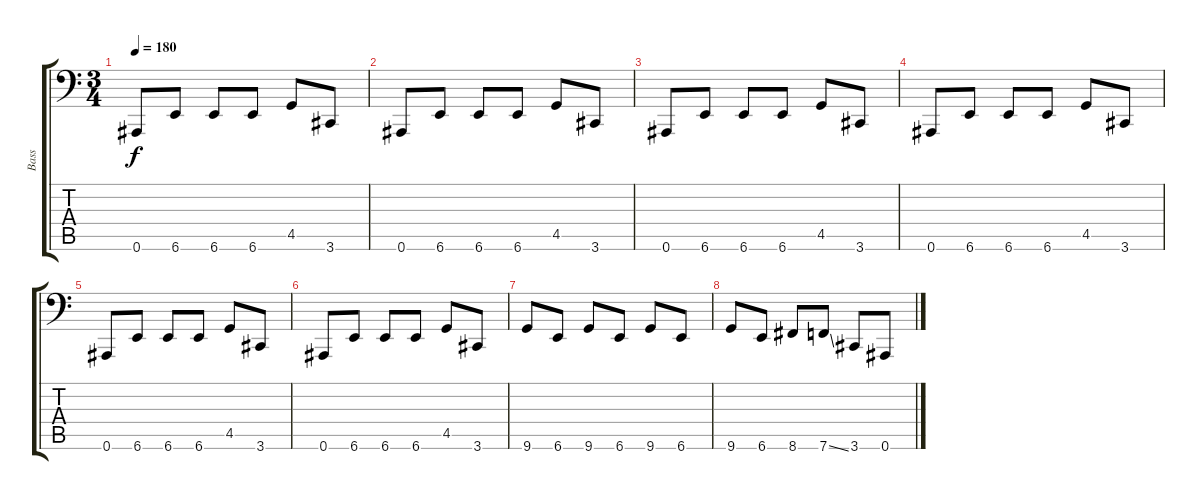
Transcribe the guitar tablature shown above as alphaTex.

\track ("Bass" "Bass") {instrument electricbassfinger}
\staff {score tabs}
\tuning (Bb2 F2 Db2 Ab1 Eb1 Bb0) {hide}
\ts (3 4)
\tempo 180
\clef f4
\ks c
0.6.8{dy f} 6.6.8 6.6.8 6.6.8 4.5.8 3.6.8 |
0.6.8 6.6.8 6.6.8 6.6.8 4.5.8 3.6.8 |
0.6.8 6.6.8 6.6.8 6.6.8 4.5.8 3.6.8 |
0.6.8 6.6.8 6.6.8 6.6.8 4.5.8 3.6.8 |
0.6.8 6.6.8 6.6.8 6.6.8 4.5.8 3.6.8 |
0.6.8 6.6.8 6.6.8 6.6.8 4.5.8 3.6.8 |
9.6.8 6.6.8 9.6.8 6.6.8 9.6.8 6.6.8 |
9.6.8 6.6.8 8.6.8 7.6{ss}.8 3.6.8 0.6.8
